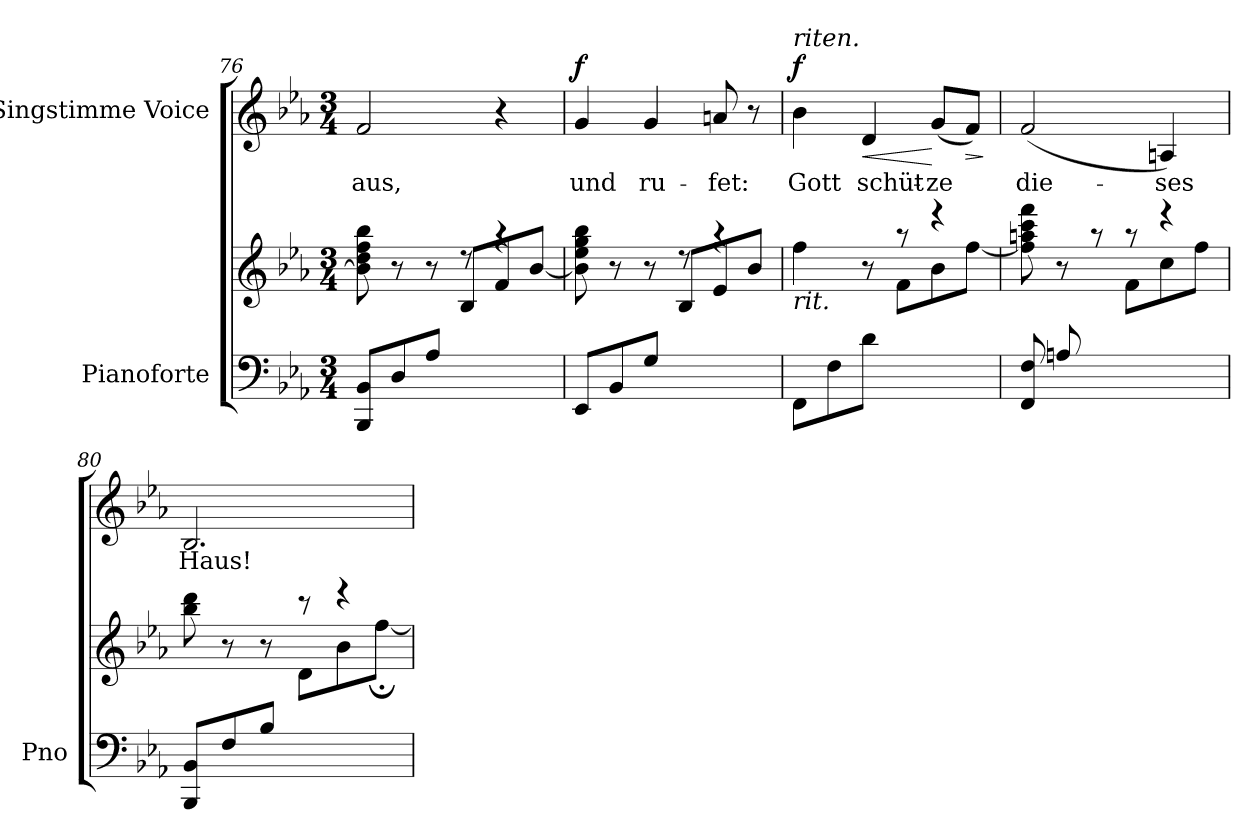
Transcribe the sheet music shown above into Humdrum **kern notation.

**kern	**kern	**kern	**text	**dynam
*part2	*part2	*part1	*part1	*part1
*staff3	*staff2	*staff1	*staff1	*staff1
*I"Pianoforte	*	*I"Singstimme Voice	*	*
*I'Pno	*	*	*	*
*clefF4	*clefG2	*clefG2	*	*
*k[b-e-a-]	*k[b-e-a-]	*k[b-e-a-]	*	*
*M3/4	*M3/4	*M3/4	*	*
=76	=76	=76	=76	=76
*	*^	*	*	*
!	!	!	!	!LO:LY:b	!
8BBB-/ 8BB-/L	8b-\] 8dd\ 8ff\ 8bb-\	4.ryy	2f/	aus,	.
8D/	8r	.	.	.	.
8A-/J	8r	.	.	.	.
4.ryy	8r	8B-/L	.	.	.
.	4r	8f/	4r	.	.
.	.	[<8b-/J	.	.	.
!!LO:LB:g=z
=77	=77	=77	=77	=77	=77
!	!	!	!	!LO:LY:b	!LO:DY:a
8EE-/L	8b-\] 8ee-\ 8gg\ 8bb-\	4.ryy	4g/	und	f
8BB-/	8r	.	.	.	.
!	!	!	!	!LO:LY:b	!
8G/J	8r	.	4g/	ru-	.
4.ryy	8r	8B-/L	.	.	.
!	!	!	!	!LO:LY:b	!
.	4r	8e-/	8an/	-fet:	.
.	.	8b-/J	8r	.	.
!!LO:LB:g=z
=78	=78	=78	=78	=78	=78
!	!	!	!LO:TX:a:i:t=riten.	!	!
!	!LO:TX:b:i:t=rit.	!	!	!	!
!	!	!	!	!LO:LY:b	!LO:DY:a
8FF>\L	4ff\	4.ryy	4b-\	Gott	f
8F>\	.	.	.	.	.
!	!	!	!	!LO:LY:b	!LO:HP:b
8d\J	8r	.	4d/	schüt-	<
4.ryy	8r	8f\L	.	.	.
!	!	!	!	!LO:LY:b	!
.	4r	8b-\	(8g/L	-ze	[
!	!	!	!	!	!LO:HP:b
.	.	[<8ff\J	8f/J)	.	>
*	*v	*v	*	*	*
.	.	.	.	]
=79	=79	=79	=79	=79
*	*^	*	*	*
!	!	!	!	!LO:LY:b	!
8FF/ 8F/L	8ff\] 8aan\ 8ccc\ 8fff\	4ryy	(2f/	die-	.
8An/	8r	.	.	.	.
2ryy	8r	8e-\J	.	.	.
.	8r	8f\L	.	.	.
!	!	!	!	!LO:LY:b	!
.	4r	8cc\	4An/)	-ses	.
.	.	8ff\J	.	.	.
=80	=80	=80	=80	=80	=80
!	!	!	!	!LO:LY:b	!
8BBB-/ 8BB-/L	8bb-\ 8ddd\	4.ryy	2.B-/	Haus!	.
8F/	8r	.	.	.	.
8B-/J	8r	.	.	.	.
4.ryy	8r	8d\L	.	.	.
.	4r	8b-\	.	.	.
.	.	[>8ff;<\J	.	.	.
*	*v	*v	*	*	*
=	=	=	=	=
*-	*-	*-	*-	*-
